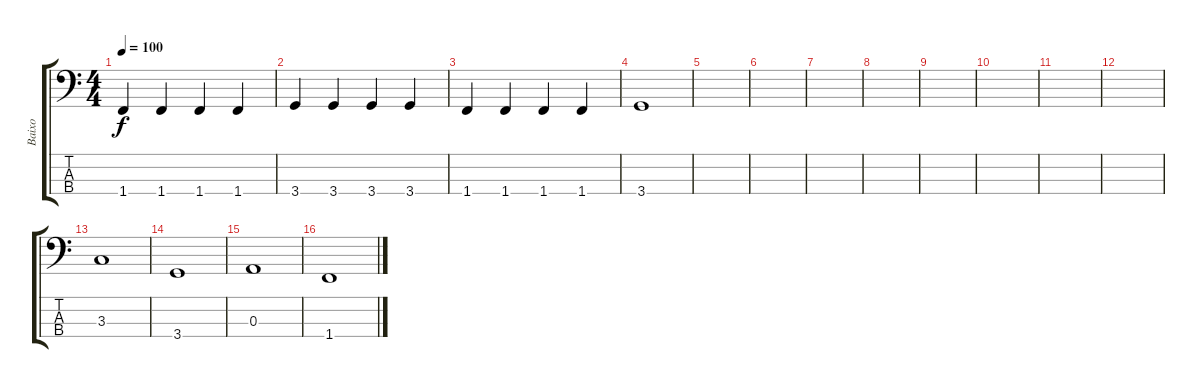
\track ("Baixo" "Baixo") {instrument electricbassfinger}
\staff {score tabs}
\tuning (G2 D2 A1 E1) {hide}
\ts (4 4)
\tempo 100
\clef f4
\ks c
1.4.4{dy f} 1.4.4 1.4.4 1.4.4 |
3.4.4 3.4.4 3.4.4 3.4.4 |
1.4.4 1.4.4 1.4.4 1.4.4 |
3.4.1 |
|
|
|
|
|
|
|
|
3.3.1 |
3.4.1 |
0.3.1 |
1.4.1
